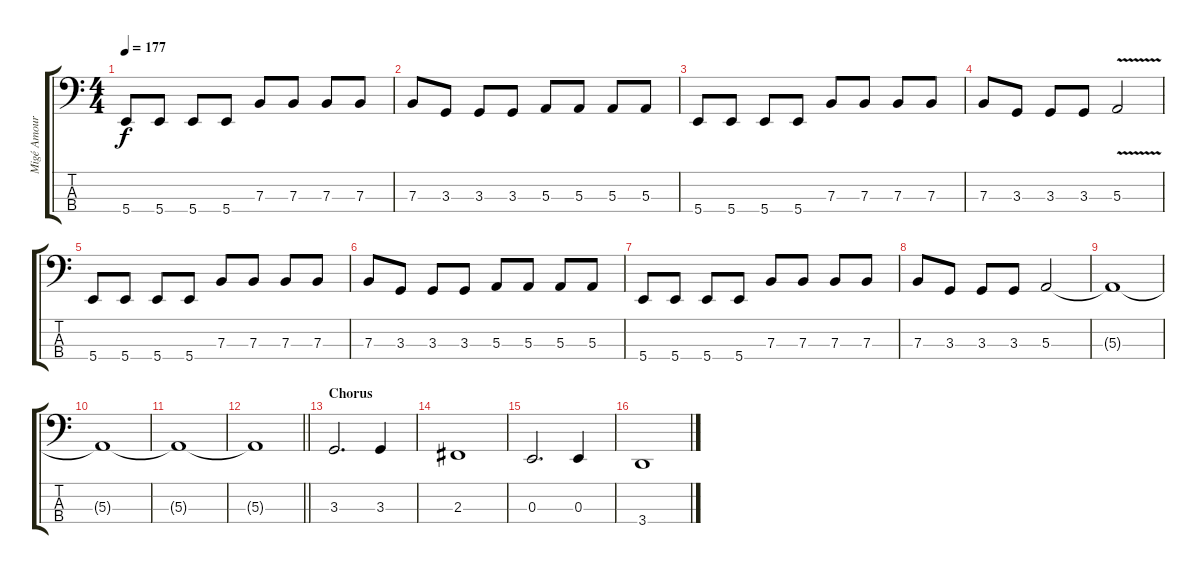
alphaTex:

\track ("Migé Amour (Bass)" "Migé Amour") {instrument electricbassfinger}
\staff {score tabs}
\tuning (D2 A1 E1 B0) {hide}
\ts (4 4)
\tempo 177
\clef f4
\ks c
5.4.8{dy f} 5.4.8 5.4.8 5.4.8 7.3.8 7.3.8 7.3.8 7.3.8 |
7.3.8 3.3.8 3.3.8 3.3.8 5.3.8 5.3.8 5.3.8 5.3.8 |
5.4.8 5.4.8 5.4.8 5.4.8 7.3.8 7.3.8 7.3.8 7.3.8 |
7.3.8 3.3.8 3.3.8 3.3.8 5.3{v}.2 |
5.4.8 5.4.8 5.4.8 5.4.8 7.3.8 7.3.8 7.3.8 7.3.8 |
7.3.8 3.3.8 3.3.8 3.3.8 5.3.8 5.3.8 5.3.8 5.3.8 |
5.4.8 5.4.8 5.4.8 5.4.8 7.3.8 7.3.8 7.3.8 7.3.8 |
7.3.8 3.3.8 3.3.8 3.3.8 5.3.2 |
5.3{t}.1 |
5.3{t}.1 |
5.3{t}.1 |
\barLineRight lightlight
5.3{t}.1 |
\section ("" "Chorus")
3.3.2{d} 3.3.4 |
2.3.1 |
0.3.2{d} 0.3.4 |
3.4.1
